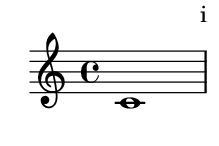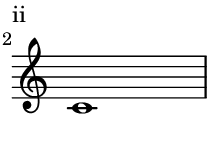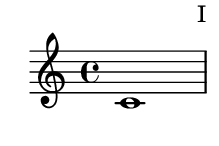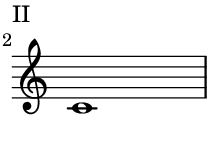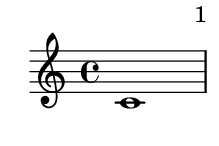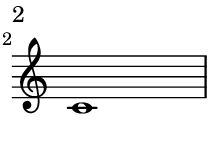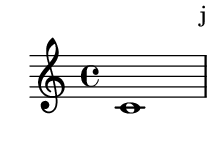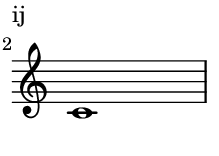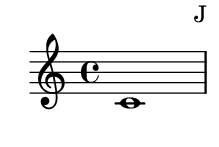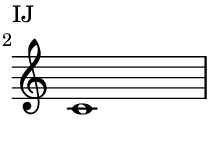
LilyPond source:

\version "2.23.12"

\header {
  texidoc = "Test the different options for page number formatting."
}

#(set-default-paper-size "a9")

\paper {
  print-first-page-number = ##t
  bookpart-level-page-numbering = ##t
}

\book {
  \bookpart {
    \paper {
      page-number-type = #'roman-lower
    }
    { c'1 \pageBreak c'1 }
  }
  \bookpart {
    \paper {
      page-number-type = #'roman-upper
    }
    { c'1 \pageBreak c'1 }
  }
  \bookpart {
    \paper {
      page-number-type = #'arabic % default
    }
    { c'1 \pageBreak c'1 }
  }
  \bookpart {
    \paper {
      page-number-type = #'roman-ij-lower
    }
    { c'1 \pageBreak c'1 }
  }
  \bookpart {
    \paper {
      page-number-type = #'roman-ij-upper
    }
    { c'1 \pageBreak c'1 }
  }
}
